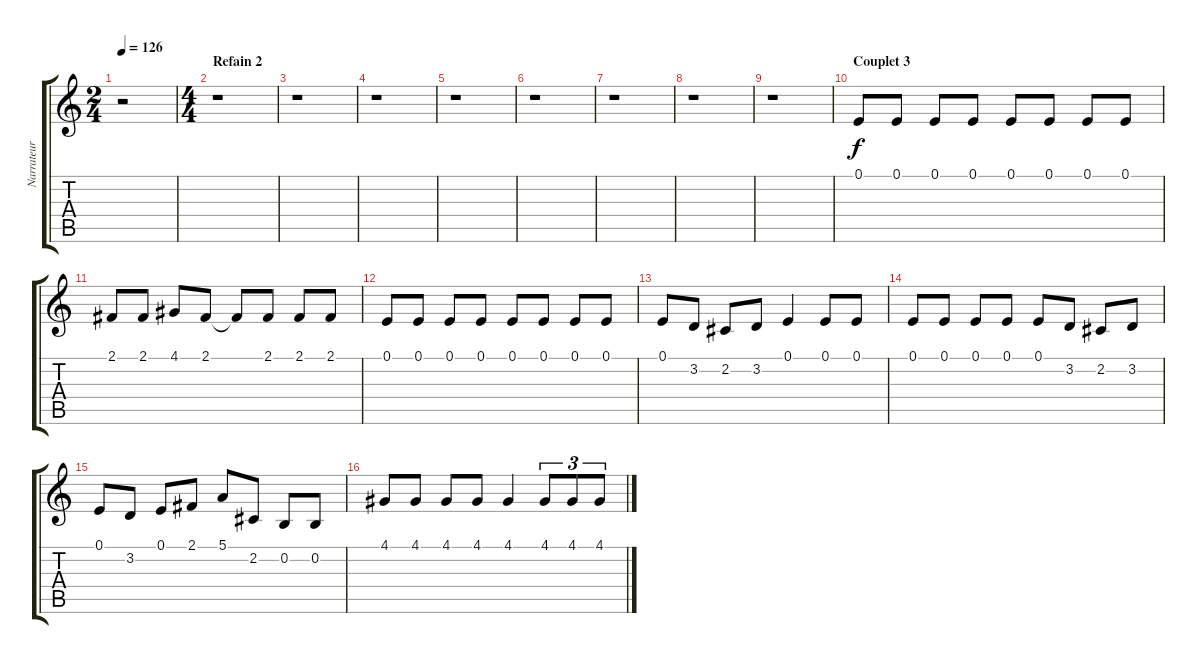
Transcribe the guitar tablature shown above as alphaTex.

\track ("Narrateur" "Narrateur") {instrument voiceoohs}
\staff {score tabs}
\tuning (E4 B3 G3 D3 A2 E2) {hide}
\ts (2 4)
\tempo 126
\clef g2
\ks c
r.2{dy f} |
\ts (4 4)
\section ("" "Refain 2")
r.1{volume 16} |
r.1 |
r.1 |
r.1 |
r.1 |
r.1 |
r.1 |
r.1 |
\section ("" "Couplet 3")
0.1.8 0.1.8 0.1.8 0.1.8 0.1.8 0.1.8 0.1.8 0.1.8 |
2.1.8 2.1.8 4.1.8 2.1.8 2.1{t}.8 2.1.8 2.1.8 2.1.8 |
0.1.8 0.1.8 0.1.8 0.1.8 0.1.8 0.1.8 0.1.8 0.1.8 |
0.1.8 3.2.8 2.2.8 3.2.8 0.1.4 0.1.8 0.1.8 |
0.1.8 0.1.8 0.1.8 0.1.8 0.1.8 3.2.8 2.2.8 3.2.8 |
0.1.8 3.2.8 0.1.8 2.1.8 5.1.8 2.2.8 0.2.8 0.2.8 |
4.1.8 4.1.8 4.1.8 4.1.8 4.1.4 4.1.8{tu (3 2)} 4.1.8{tu (3 2)} 4.1.8{tu (3 2)}
